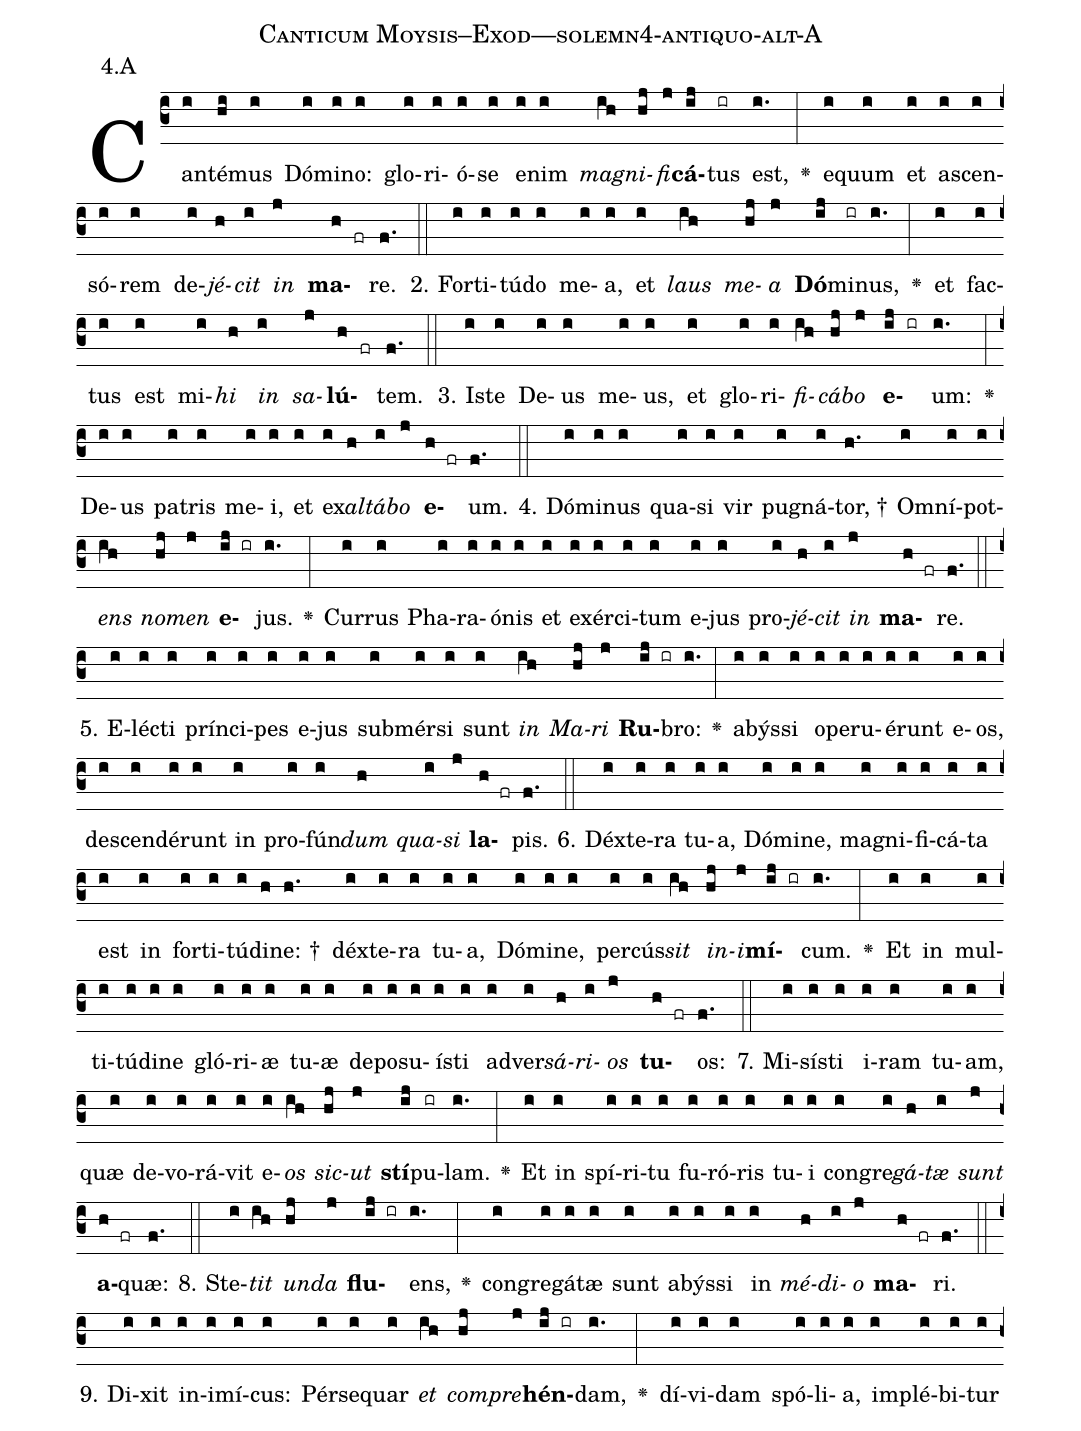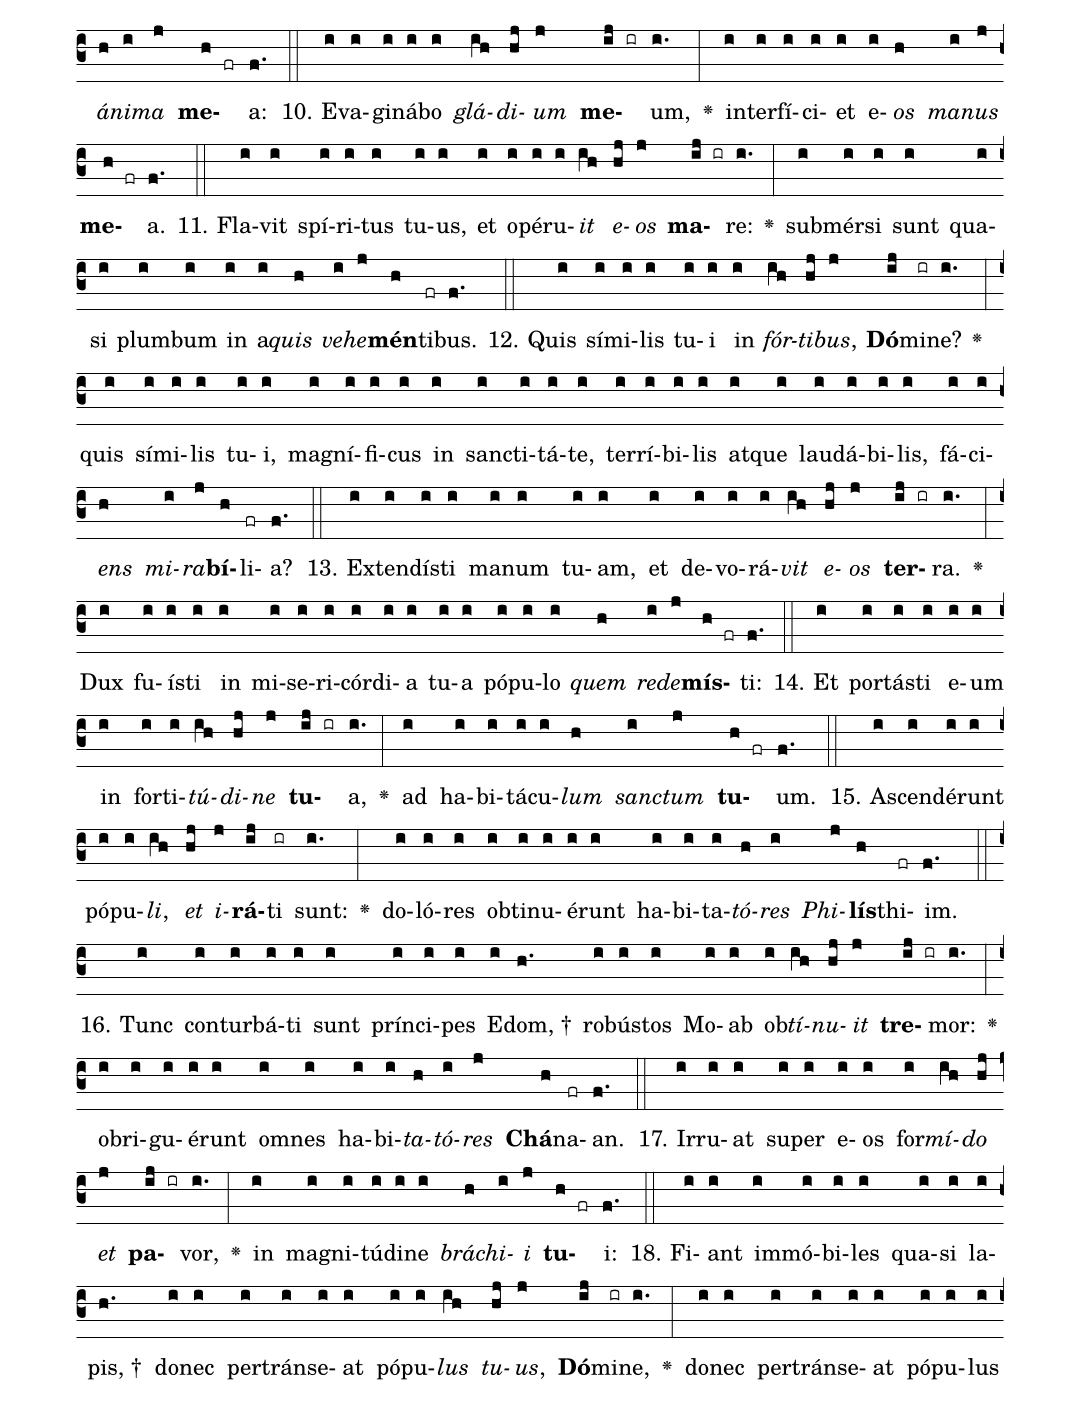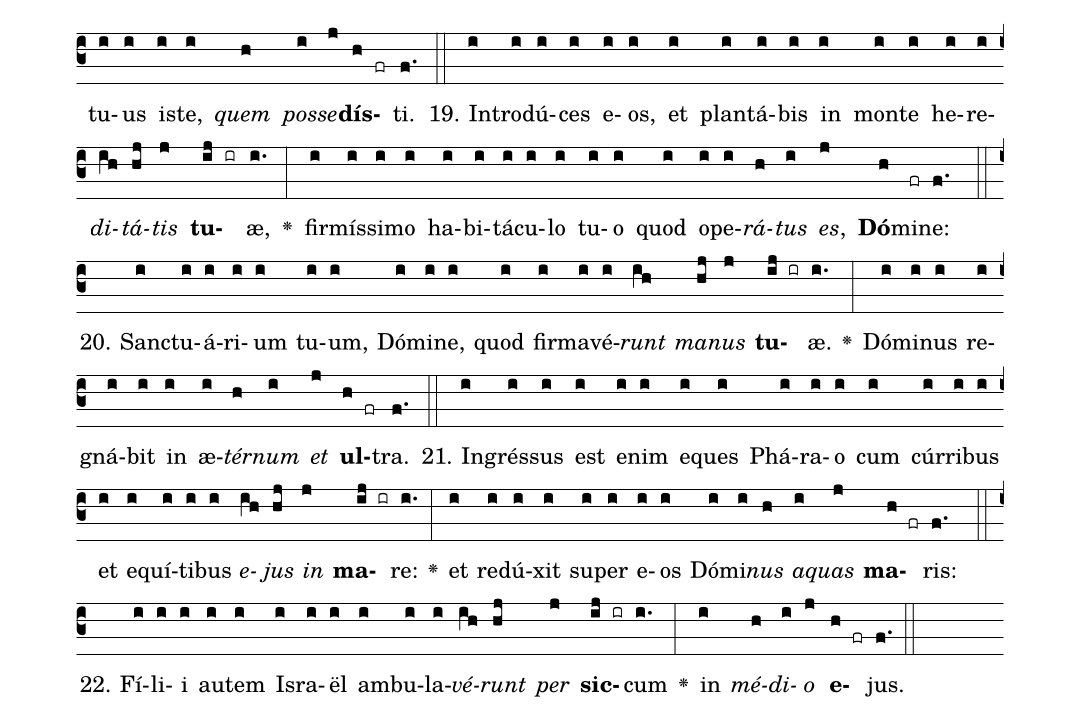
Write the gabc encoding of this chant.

name: Canticum Moysis--Exod---solemn4-antiquo-alt-A;
annotation: 4.A;
%%
(c3)Can(i)té(hi)mus(i) Dó(i)mi(i)no:(i) glo(i)ri(i)ó(i)se(i) e(i)nim(i) <i>ma</i>(ih)<i>gni</i>(hj)<i>fi</i>(j)<b>cá</b>(ij)tus(ir) est,(i.) <v>\greheightstar</v>(:) e(i)quum(i) et(i) a(i)scen(i)só(i)rem(i) de(i)<i>jé</i>(h)<i>cit</i>(i) <i>in</i>(j) <b>ma</b>(h fr)re.(f.) (::)
2. For(i)ti(i)tú(i)do(i) me(i)a,(i) et(i) <i>laus</i>(ih) <i>me</i>(hj)<i>a</i>(j) <b>Dó</b>(ij)mi(ir)nus,(i.) <v>\greheightstar</v>(:) et(i) fac(i)tus(i) est(i) mi(i)<i>hi</i>(h) <i>in</i>(i) <i>sa</i>(j)<b>lú</b>(h fr)tem.(f.) (::)
3. Is(i)te(i) De(i)us(i) me(i)us,(i) et(i) glo(i)ri(i)<i>fi</i>(ih)<i>cá</i>(hj)<i>bo</i>(j) <b>e</b>(ij ir)um:(i.) <v>\greheightstar</v>(:) De(i)us(i) pa(i)tris(i) me(i)i,(i) et(i) ex(i)<i>al</i>(h)<i>tá</i>(i)<i>bo</i>(j) <b>e</b>(h fr)um.(f.) (::)
4. Dó(i)mi(i)nus(i) qua(i)si(i) vir(i) pu(i)gná(i)tor, †(h.) Om(i)ní(i)pot(i)<i>ens</i>(ih) <i>no</i>(hj)<i>men</i>(j) <b>e</b>(ij ir)jus.(i.) <v>\greheightstar</v>(:) Cur(i)rus(i) Pha(i)ra(i)ó(i)nis(i) et(i) ex(i)ér(i)ci(i)tum(i) e(i)jus(i) pro(i)<i>jé</i>(h)<i>cit</i>(i) <i>in</i>(j) <b>ma</b>(h fr)re.(f.) (::)
5. E(i)léc(i)ti(i) prín(i)ci(i)pes(i) e(i)jus(i) sub(i)mér(i)si(i) sunt(i) <i>in</i>(ih) <i>Ma</i>(hj)<i>ri</i>(j) <b>Ru</b>(ij ir)bro:(i.) <v>\greheightstar</v>(:) a(i)býs(i)si(i) o(i)pe(i)ru(i)é(i)runt(i) e(i)os,(i) de(i)scen(i)dé(i)runt(i) in(i) pro(i)fún(i)<i>dum</i>(h) <i>qua</i>(i)<i>si</i>(j) <b>la</b>(h fr)pis.(f.) (::)
6. Déx(i)te(i)ra(i) tu(i)a,(i) Dó(i)mi(i)ne,(i) ma(i)gni(i)fi(i)cá(i)ta(i) est(i) in(i) for(i)ti(i)tú(i)di(h)ne: †(h.) déx(i)te(i)ra(i) tu(i)a,(i) Dó(i)mi(i)ne,(i) per(i)cús(i)<i>sit</i>(ih) <i>in</i>(hj)<i>i</i>(j)<b>mí</b>(ij ir)cum.(i.) <v>\greheightstar</v>(:) Et(i) in(i) mul(i)ti(i)tú(i)di(i)ne(i) gló(i)ri(i)æ(i) tu(i)æ(i) de(i)po(i)su(i)ís(i)ti(i) ad(i)ver(i)<i>sá</i>(h)<i>ri</i>(i)<i>os</i>(j) <b>tu</b>(h fr)os:(f.) (::)
7. Mi(i)sís(i)ti(i) i(i)ram(i) tu(i)am,(i) quæ(i) de(i)vo(i)rá(i)vit(i) e(i)<i>os</i>(ih) <i>sic</i>(hj)<i>ut</i>(j) <b>stí</b>(ij)pu(ir)lam.(i.) <v>\greheightstar</v>(:) Et(i) in(i) spí(i)ri(i)tu(i) fu(i)ró(i)ris(i) tu(i)i(i) con(i)gre(i)<i>gá</i>(h)<i>tæ</i>(i) <i>sunt</i>(j) <b>a</b>(h fr)quæ:(f.) (::)
8. Ste(i)<i>tit</i>(ih) <i>un</i>(hj)<i>da</i>(j) <b>flu</b>(ij ir)ens,(i.) <v>\greheightstar</v>(:) con(i)gre(i)gá(i)tæ(i) sunt(i) a(i)býs(i)si(i) in(i) <i>mé</i>(h)<i>di</i>(i)<i>o</i>(j) <b>ma</b>(h fr)ri.(f.) (::)
9. Di(i)xit(i) in(i)i(i)mí(i)cus:(i) Pér(i)se(i)quar(i) <i>et</i>(ih) <i>com</i>(hj)<i>pre</i>(j)<b>hén</b>(ij ir)dam,(i.) <v>\greheightstar</v>(:) dí(i)vi(i)dam(i) spó(i)li(i)a,(i) im(i)plé(i)bi(i)tur(i) <i>á</i>(h)<i>ni</i>(i)<i>ma</i>(j) <b>me</b>(h fr)a:(f.) (::)
10. E(i)va(i)gi(i)ná(i)bo(i) <i>glá</i>(ih)<i>di</i>(hj)<i>um</i>(j) <b>me</b>(ij ir)um,(i.) <v>\greheightstar</v>(:) in(i)ter(i)fí(i)ci(i)et(i) e(i)<i>os</i>(h) <i>ma</i>(i)<i>nus</i>(j) <b>me</b>(h fr)a.(f.) (::)
11. Fla(i)vit(i) spí(i)ri(i)tus(i) tu(i)us,(i) et(i) o(i)pé(i)ru(i)<i>it</i>(ih) <i>e</i>(hj)<i>os</i>(j) <b>ma</b>(ij ir)re:(i.) <v>\greheightstar</v>(:) sub(i)mér(i)si(i) sunt(i) qua(i)si(i) plum(i)bum(i) in(i) a(i)<i>quis</i>(h) <i>ve</i>(i)<i>he</i>(j)<b>mén</b>(h)ti(fr)bus.(f.) (::)
12. Quis(i) sí(i)mi(i)lis(i) tu(i)i(i) in(i) <i>fór</i>(ih)<i>ti</i>(hj)<i>bus</i>,(j) <b>Dó</b>(ij)mi(ir)ne?(i.) <v>\greheightstar</v>(:) quis(i) sí(i)mi(i)lis(i) tu(i)i,(i) ma(i)gní(i)fi(i)cus(i) in(i) sanc(i)ti(i)tá(i)te,(i) ter(i)rí(i)bi(i)lis(i) at(i)que(i) lau(i)dá(i)bi(i)lis,(i) fá(i)ci(i)<i>ens</i>(h) <i>mi</i>(i)<i>ra</i>(j)<b>bí</b>(h)li(fr)a?(f.) (::)
13. Ex(i)ten(i)dís(i)ti(i) ma(i)num(i) tu(i)am,(i) et(i) de(i)vo(i)rá(i)<i>vit</i>(ih) <i>e</i>(hj)<i>os</i>(j) <b>ter</b>(ij ir)ra.(i.) <v>\greheightstar</v>(:) Dux(i) fu(i)ís(i)ti(i) in(i) mi(i)se(i)ri(i)cór(i)di(i)a(i) tu(i)a(i) pó(i)pu(i)lo(i) <i>quem</i>(h) <i>red</i>(i)<i>e</i>(j)<b>mís</b>(h fr)ti:(f.) (::)
14. Et(i) por(i)tás(i)ti(i) e(i)um(i) in(i) for(i)ti(i)<i>tú</i>(ih)<i>di</i>(hj)<i>ne</i>(j) <b>tu</b>(ij ir)a,(i.) <v>\greheightstar</v>(:) ad(i) ha(i)bi(i)tá(i)cu(i)<i>lum</i>(h) <i>sanc</i>(i)<i>tum</i>(j) <b>tu</b>(h fr)um.(f.) (::)
15. A(i)scen(i)dé(i)runt(i) pó(i)pu(i)<i>li</i>,(ih) <i>et</i>(hj) <i>i</i>(j)<b>rá</b>(ij)ti(ir) sunt:(i.) <v>\greheightstar</v>(:) do(i)ló(i)res(i) ob(i)ti(i)nu(i)é(i)runt(i) ha(i)bi(i)ta(i)<i>tó</i>(h)<i>res</i>(i) <i>Phi</i>(j)<b>lís</b>(h)thi(fr)im.(f.) (::)
16. Tunc(i) con(i)tur(i)bá(i)ti(i) sunt(i) prín(i)ci(i)pes(i) E(i)dom, †(h.) ro(i)bús(i)tos(i) Mo(i)ab(i) ob(i)<i>tí</i>(ih)<i>nu</i>(hj)<i>it</i>(j) <b>tre</b>(ij ir)mor:(i.) <v>\greheightstar</v>(:) ob(i)ri(i)gu(i)é(i)runt(i) om(i)nes(i) ha(i)bi(i)<i>ta</i>(h)<i>tó</i>(i)<i>res</i>(j) <b>Chá</b>(h)na(fr)an.(f.) (::)
17. Ir(i)ru(i)at(i) su(i)per(i) e(i)os(i) for(i)<i>mí</i>(ih)<i>do</i>(hj) <i>et</i>(j) <b>pa</b>(ij ir)vor,(i.) <v>\greheightstar</v>(:) in(i) ma(i)gni(i)tú(i)di(i)ne(i) <i>brá</i>(h)<i>chi</i>(i)<i>i</i>(j) <b>tu</b>(h fr)i:(f.) (::)
18. Fi(i)ant(i) im(i)mó(i)bi(i)les(i) qua(i)si(i) la(i)pis, †(h.) do(i)nec(i) per(i)tráns(i)e(i)at(i) pó(i)pu(i)<i>lus</i>(ih) <i>tu</i>(hj)<i>us</i>,(j) <b>Dó</b>(ij)mi(ir)ne,(i.) <v>\greheightstar</v>(:) do(i)nec(i) per(i)tráns(i)e(i)at(i) pó(i)pu(i)lus(i) tu(i)us(i) is(i)te,(i) <i>quem</i>(h) <i>pos</i>(i)<i>se</i>(j)<b>dís</b>(h fr)ti.(f.) (::)
19. In(i)tro(i)dú(i)ces(i) e(i)os,(i) et(i) plan(i)tá(i)bis(i) in(i) mon(i)te(i) he(i)re(i)<i>di</i>(ih)<i>tá</i>(hj)<i>tis</i>(j) <b>tu</b>(ij ir)æ,(i.) <v>\greheightstar</v>(:) fir(i)mís(i)si(i)mo(i) ha(i)bi(i)tá(i)cu(i)lo(i) tu(i)o(i) quod(i) o(i)pe(i)<i>rá</i>(h)<i>tus</i>(i) <i>es</i>,(j) <b>Dó</b>(h)mi(fr)ne:(f.) (::)
20. Sanc(i)tu(i)á(i)ri(i)um(i) tu(i)um,(i) Dó(i)mi(i)ne,(i) quod(i) fir(i)ma(i)vé(i)<i>runt</i>(ih) <i>ma</i>(hj)<i>nus</i>(j) <b>tu</b>(ij ir)æ.(i.) <v>\greheightstar</v>(:) Dó(i)mi(i)nus(i) re(i)gná(i)bit(i) in(i) æ(i)<i>tér</i>(h)<i>num</i>(i) <i>et</i>(j) <b>ul</b>(h fr)tra.(f.) (::)
21. In(i)grés(i)sus(i) est(i) e(i)nim(i) e(i)ques(i) Phá(i)ra(i)o(i) cum(i) cúr(i)ri(i)bus(i) et(i) e(i)quí(i)ti(i)bus(i) <i>e</i>(ih)<i>jus</i>(hj) <i>in</i>(j) <b>ma</b>(ij ir)re:(i.) <v>\greheightstar</v>(:) et(i) re(i)dú(i)xit(i) su(i)per(i) e(i)os(i) Dó(i)mi(i)<i>nus</i>(h) <i>a</i>(i)<i>quas</i>(j) <b>ma</b>(h fr)ris:(f.) (::)
22. Fí(i)li(i)i(i) au(i)tem(i) Is(i)ra(i)ël(i) am(i)bu(i)la(i)<i>vé</i>(ih)<i>runt</i>(hj) <i>per</i>(j) <b>sic</b>(ij ir)cum(i.) <v>\greheightstar</v>(:) in(i) <i>mé</i>(h)<i>di</i>(i)<i>o</i>(j) <b>e</b>(h fr)jus.(f.) (::)
